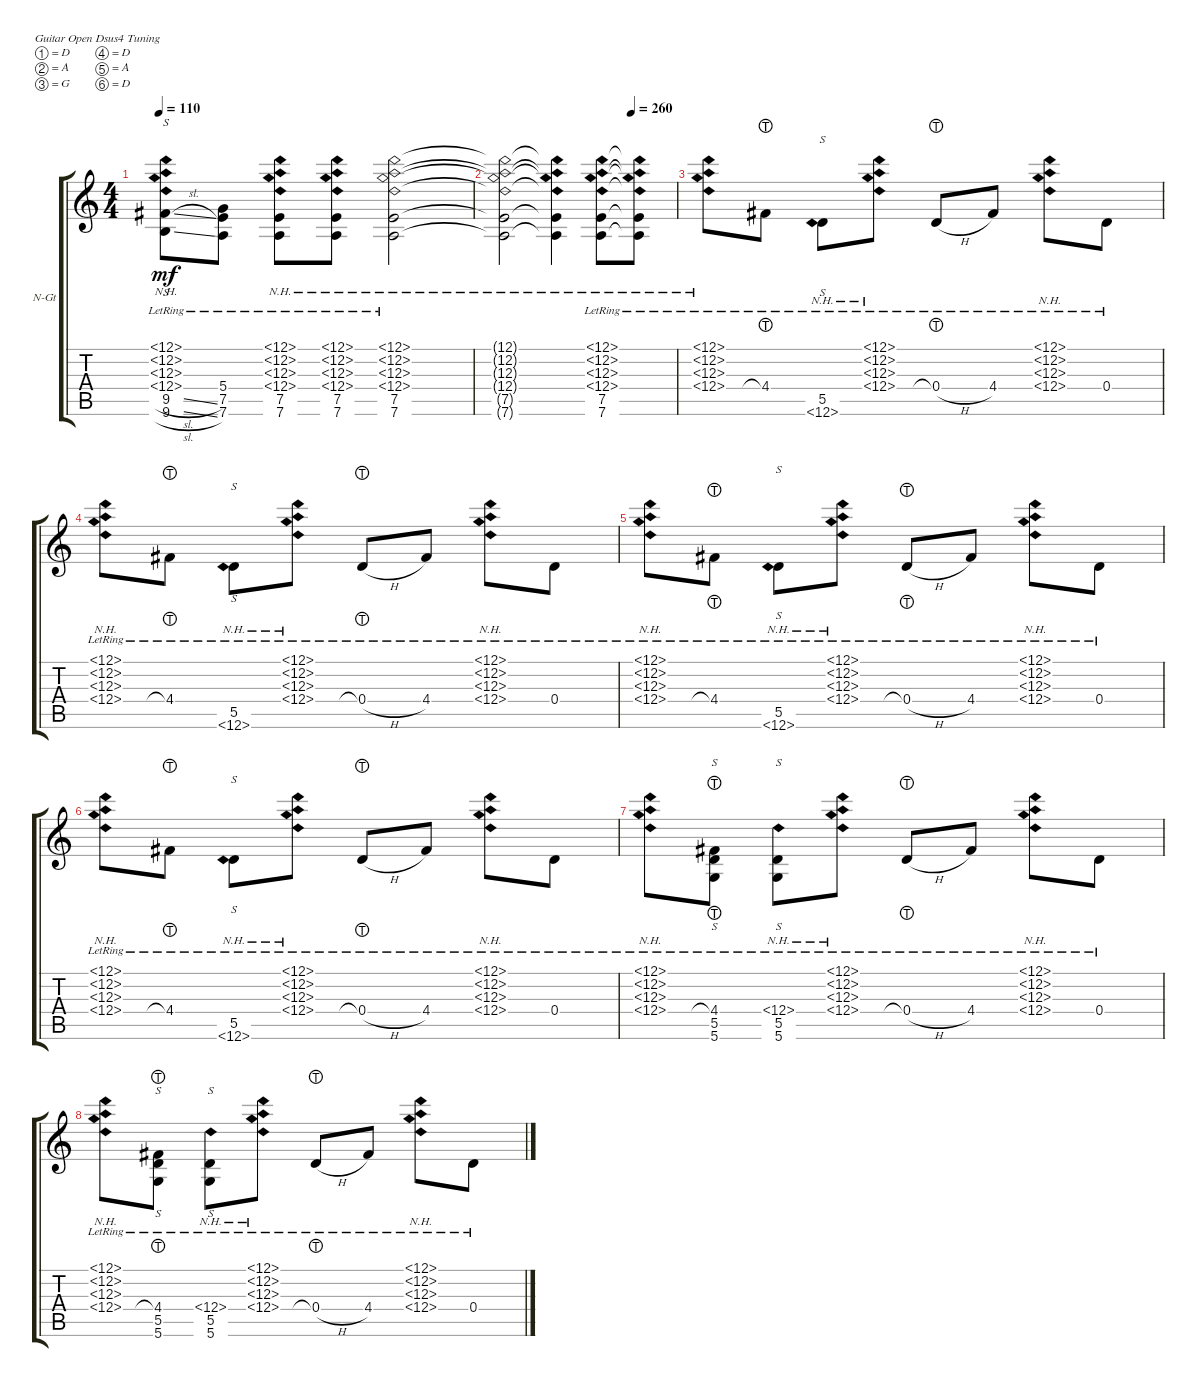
\defaultSystemsLayout 4
\bracketExtendMode groupsimilarinstruments
\firstSystemTrackNameOrientation horizontal
\otherSystemsTrackNameOrientation horizontal
\track ("Nylon Guitar" "N-Gt") {instrument electricguitarjazz}
\staff {score tabs}
\tuning (D4 A3 G3 D3 A2 D2)
\ts (4 4)
\tempo 110
\clef g2
\ks c
(12.4{nh lr} 12.3{nh lr} 12.2{nh lr} 12.1{nh lr} 9.6{sl lr} 9.5{sl lr}).8{s dy mf} (5.4{lr} 7.5{lr} 7.6{lr}).8 (12.4{nh lr} 12.3{nh lr} 12.2{nh lr} 12.1{nh lr} 7.5 7.6).8 (12.1{nh lr} 12.2{nh lr} 12.3{nh lr} 12.4{nh lr} 7.6 7.5).8 (12.4{nh lr} 12.3{nh lr} 12.2{nh lr} 12.1{nh lr} 7.5 7.6).2 |
\tempo (260 0.75)
(7.6{t} 7.5{t} 12.4{nh t} 12.3{nh t} 12.2{nh t} 12.1{nh t}).2 (7.5{t} 12.4{nh t} 12.3{nh t} 12.2{nh t} 12.1{nh t} 7.6{t}).4 (12.1{nh lr} 12.2{nh lr} 12.3{nh lr} 12.4{nh lr} 7.5{lr} 7.6{lr}).8 (12.4{nh lr t} 12.3{nh lr t} 12.2{nh lr t} 12.1{nh lr t} 7.5{lr t} 7.6{lr t}).8 |
(12.4{nh lr} 12.3{nh lr} 12.2{nh lr} 12.1{nh lr}).8 4.4{lht lr}.8 (5.5{lr} 12.6{nh lr}).8{s} (12.4{nh lr} 12.3{nh lr} 12.2{nh lr} 12.1{nh lr}).8 0.4{h lht lr}.8 4.4{lr}.8 (12.4{nh lr} 12.3{nh lr} 12.2{nh lr} 12.1{nh lr}).8 0.4{lr}.8 |
(12.4{nh lr} 12.3{nh lr} 12.2{nh lr} 12.1{nh lr}).8 4.4{lht lr}.8 (5.5{lr} 12.6{nh lr}).8{s} (12.4{nh lr} 12.3{nh lr} 12.2{nh lr} 12.1{nh lr}).8 0.4{h lht lr}.8 4.4{lr}.8 (12.4{nh lr} 12.3{nh lr} 12.2{nh lr} 12.1{nh lr}).8 0.4{lr}.8 |
(12.4{nh lr} 12.3{nh lr} 12.2{nh lr} 12.1{nh lr}).8 4.4{lht lr}.8 (5.5{lr} 12.6{nh lr}).8{s} (12.4{nh lr} 12.3{nh lr} 12.2{nh lr} 12.1{nh lr}).8 0.4{h lht lr}.8 4.4{lr}.8 (12.4{nh lr} 12.3{nh lr} 12.2{nh lr} 12.1{nh lr}).8 0.4{lr}.8 |
(12.4{nh lr} 12.3{nh lr} 12.2{nh lr} 12.1{nh lr}).8 4.4{lht lr}.8 (5.5{lr} 12.6{nh lr}).8{s} (12.4{nh lr} 12.3{nh lr} 12.2{nh lr} 12.1{nh lr}).8 0.4{h lht lr}.8 4.4{lr}.8 (12.4{nh lr} 12.3{nh lr} 12.2{nh lr} 12.1{nh lr}).8 0.4{lr}.8 |
(12.4{nh lr} 12.3{nh lr} 12.2{nh lr} 12.1{nh lr}).8 (4.4{lht lr} 5.6 5.5).8{s} (5.5{lr} 5.6{lr} 12.4{nh}).8{s} (12.4{nh lr} 12.3{nh lr} 12.2{nh lr} 12.1{nh lr}).8 0.4{h lht lr}.8 4.4{lr}.8 (12.4{nh lr} 12.3{nh lr} 12.2{nh lr} 12.1{nh lr}).8 0.4{lr}.8 |
(12.4{nh lr} 12.3{nh lr} 12.2{nh lr} 12.1{nh lr}).8 (4.4{lht lr} 5.6 5.5).8{s} (5.5{lr} 5.6{lr} 12.4{nh}).8{s} (12.4{nh lr} 12.3{nh lr} 12.2{nh lr} 12.1{nh lr}).8 0.4{h lht lr}.8 4.4{lr}.8 (12.4{nh lr} 12.3{nh lr} 12.2{nh lr} 12.1{nh lr}).8 0.4{lr}.8
